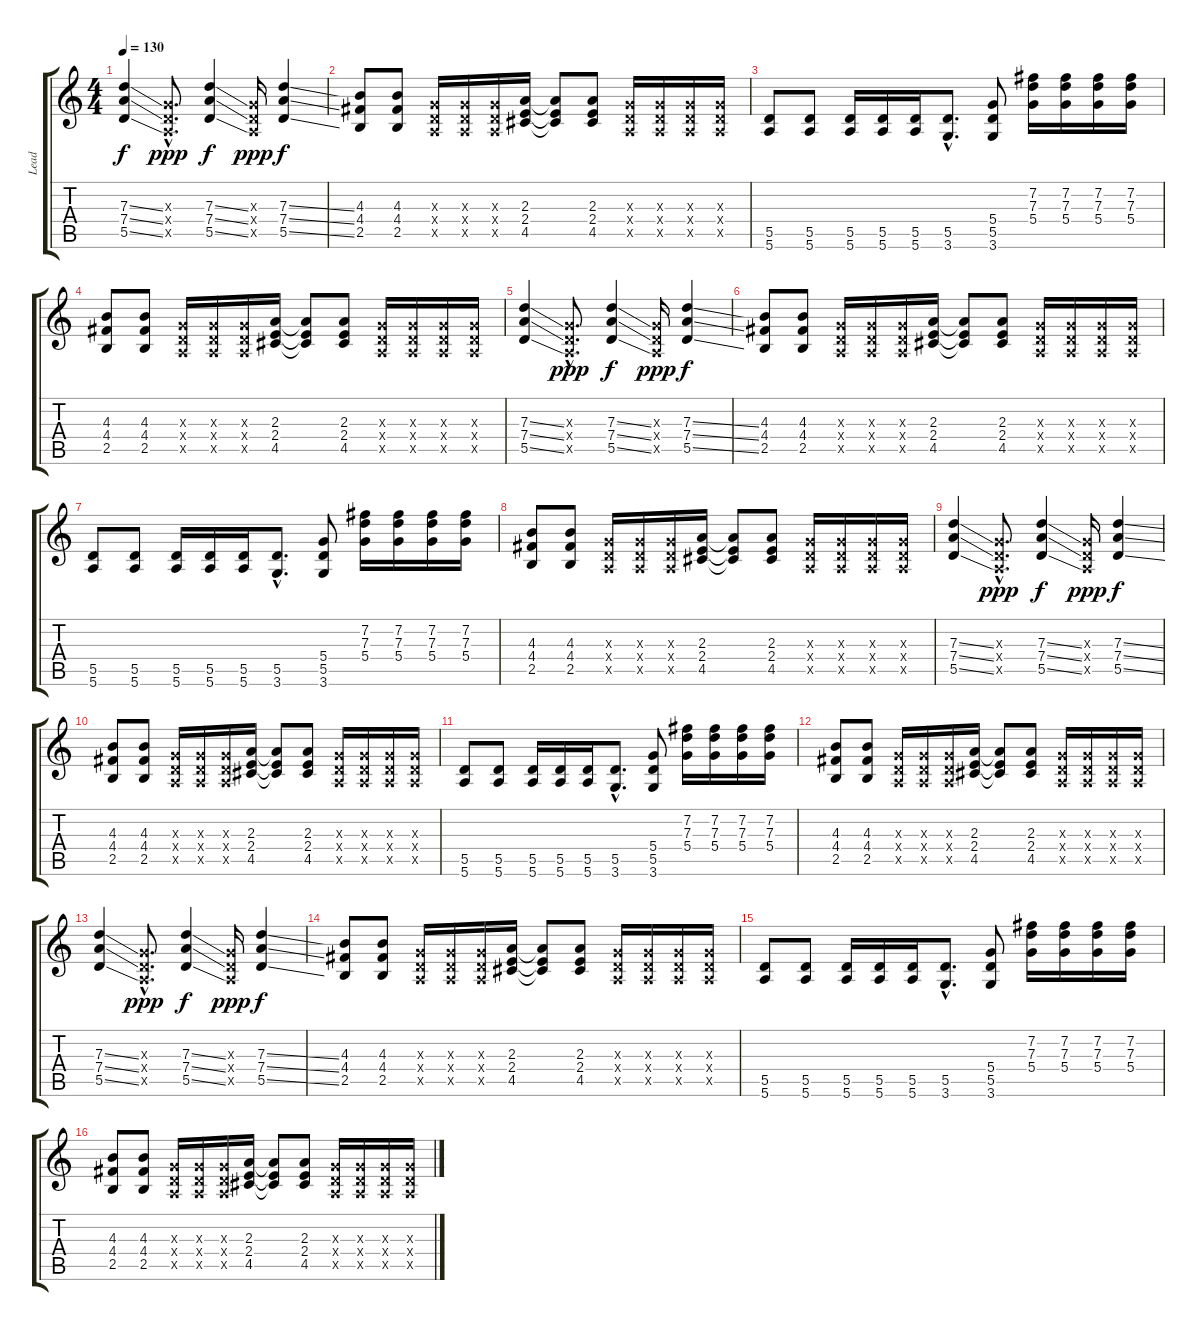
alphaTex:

\track ("Lead" "Lead") {instrument electricguitarjazz}
\staff {score tabs}
\tuning (E4 B3 G3 D3 A2 E2) {hide}
\ts (4 4)
\tempo 130
\clef g2
\ks c
(7.3{ss} 7.4{ss} 5.5{ss}).4{dy f} (0.3{hac x} 0.4{hac x} 0.5{hac x}).8{d dy ppp} (7.3{ss} 7.4{ss} 5.5{ss}).4{dy f} (0.3{x} 0.4{x} 0.5{x}).16{dy ppp} (7.3{ss} 7.4{ss} 5.5{ss}).4{dy f} |
(4.3 4.4 2.5).8{volume 13 instrument overdrivenguitar} (4.3 4.4 2.5).8 (0.3{x} 0.4{x} 0.5{x}).16 (0.3{x} 0.4{x} 0.5{x}).16 (0.3{x} 0.4{x} 0.5{x}).16 (2.3 2.4 4.5).16 (2.3{t} 2.4{t} 4.5{t}).8 (2.3 2.4 4.5).8 (0.3{x} 0.4{x} 0.5{x}).16 (0.3{x} 0.4{x} 0.5{x}).16 (0.3{x} 0.4{x} 0.5{x}).16 (0.3{x} 0.4{x} 0.5{x}).16 |
(5.5 5.6).8 (5.5 5.6).8 (5.5 5.6).16 (5.5 5.6).16 (5.5 5.6).16 (5.5{hac} 3.6{hac}).8{d} (5.4 5.5 3.6).8 (7.2 7.3 5.4).16 (7.2 7.3 5.4).16 (7.2 7.3 5.4).16 (7.2 7.3 5.4).16 |
(4.3 4.4 2.5).8{volume 13 instrument overdrivenguitar} (4.3 4.4 2.5).8 (0.3{x} 0.4{x} 0.5{x}).16 (0.3{x} 0.4{x} 0.5{x}).16 (0.3{x} 0.4{x} 0.5{x}).16 (2.3 2.4 4.5).16 (2.3{t} 2.4{t} 4.5{t}).8 (2.3 2.4 4.5).8 (0.3{x} 0.4{x} 0.5{x}).16 (0.3{x} 0.4{x} 0.5{x}).16 (0.3{x} 0.4{x} 0.5{x}).16 (0.3{x} 0.4{x} 0.5{x}).16 |
(7.3{ss} 7.4{ss} 5.5{ss}).4 (0.3{hac x} 0.4{hac x} 0.5{hac x}).8{d dy ppp} (7.3{ss} 7.4{ss} 5.5{ss}).4{dy f} (0.3{x} 0.4{x} 0.5{x}).16{dy ppp} (7.3{ss} 7.4{ss} 5.5{ss}).4{dy f} |
(4.3 4.4 2.5).8{volume 13 instrument overdrivenguitar} (4.3 4.4 2.5).8 (0.3{x} 0.4{x} 0.5{x}).16 (0.3{x} 0.4{x} 0.5{x}).16 (0.3{x} 0.4{x} 0.5{x}).16 (2.3 2.4 4.5).16 (2.3{t} 2.4{t} 4.5{t}).8 (2.3 2.4 4.5).8 (0.3{x} 0.4{x} 0.5{x}).16 (0.3{x} 0.4{x} 0.5{x}).16 (0.3{x} 0.4{x} 0.5{x}).16 (0.3{x} 0.4{x} 0.5{x}).16 |
(5.5 5.6).8 (5.5 5.6).8 (5.5 5.6).16 (5.5 5.6).16 (5.5 5.6).16 (5.5{hac} 3.6{hac}).8{d} (5.4 5.5 3.6).8 (7.2 7.3 5.4).16 (7.2 7.3 5.4).16 (7.2 7.3 5.4).16 (7.2 7.3 5.4).16 |
(4.3 4.4 2.5).8{volume 13 instrument overdrivenguitar} (4.3 4.4 2.5).8 (0.3{x} 0.4{x} 0.5{x}).16 (0.3{x} 0.4{x} 0.5{x}).16 (0.3{x} 0.4{x} 0.5{x}).16 (2.3 2.4 4.5).16 (2.3{t} 2.4{t} 4.5{t}).8 (2.3 2.4 4.5).8 (0.3{x} 0.4{x} 0.5{x}).16 (0.3{x} 0.4{x} 0.5{x}).16 (0.3{x} 0.4{x} 0.5{x}).16 (0.3{x} 0.4{x} 0.5{x}).16 |
(7.3{ss} 7.4{ss} 5.5{ss}).4 (0.3{hac x} 0.4{hac x} 0.5{hac x}).8{d dy ppp} (7.3{ss} 7.4{ss} 5.5{ss}).4{dy f} (0.3{x} 0.4{x} 0.5{x}).16{dy ppp} (7.3{ss} 7.4{ss} 5.5{ss}).4{dy f} |
(4.3 4.4 2.5).8{volume 13 instrument overdrivenguitar} (4.3 4.4 2.5).8 (0.3{x} 0.4{x} 0.5{x}).16 (0.3{x} 0.4{x} 0.5{x}).16 (0.3{x} 0.4{x} 0.5{x}).16 (2.3 2.4 4.5).16 (2.3{t} 2.4{t} 4.5{t}).8 (2.3 2.4 4.5).8 (0.3{x} 0.4{x} 0.5{x}).16 (0.3{x} 0.4{x} 0.5{x}).16 (0.3{x} 0.4{x} 0.5{x}).16 (0.3{x} 0.4{x} 0.5{x}).16 |
(5.5 5.6).8 (5.5 5.6).8 (5.5 5.6).16 (5.5 5.6).16 (5.5 5.6).16 (5.5{hac} 3.6{hac}).8{d} (5.4 5.5 3.6).8 (7.2 7.3 5.4).16 (7.2 7.3 5.4).16 (7.2 7.3 5.4).16 (7.2 7.3 5.4).16 |
(4.3 4.4 2.5).8{volume 13 instrument overdrivenguitar} (4.3 4.4 2.5).8 (0.3{x} 0.4{x} 0.5{x}).16 (0.3{x} 0.4{x} 0.5{x}).16 (0.3{x} 0.4{x} 0.5{x}).16 (2.3 2.4 4.5).16 (2.3{t} 2.4{t} 4.5{t}).8 (2.3 2.4 4.5).8 (0.3{x} 0.4{x} 0.5{x}).16 (0.3{x} 0.4{x} 0.5{x}).16 (0.3{x} 0.4{x} 0.5{x}).16 (0.3{x} 0.4{x} 0.5{x}).16 |
(7.3{ss} 7.4{ss} 5.5{ss}).4 (0.3{hac x} 0.4{hac x} 0.5{hac x}).8{d dy ppp} (7.3{ss} 7.4{ss} 5.5{ss}).4{dy f} (0.3{x} 0.4{x} 0.5{x}).16{dy ppp} (7.3{ss} 7.4{ss} 5.5{ss}).4{dy f} |
(4.3 4.4 2.5).8{volume 13 instrument overdrivenguitar} (4.3 4.4 2.5).8 (0.3{x} 0.4{x} 0.5{x}).16 (0.3{x} 0.4{x} 0.5{x}).16 (0.3{x} 0.4{x} 0.5{x}).16 (2.3 2.4 4.5).16 (2.3{t} 2.4{t} 4.5{t}).8 (2.3 2.4 4.5).8 (0.3{x} 0.4{x} 0.5{x}).16 (0.3{x} 0.4{x} 0.5{x}).16 (0.3{x} 0.4{x} 0.5{x}).16 (0.3{x} 0.4{x} 0.5{x}).16 |
(5.5 5.6).8 (5.5 5.6).8 (5.5 5.6).16 (5.5 5.6).16 (5.5 5.6).16 (5.5{hac} 3.6{hac}).8{d} (5.4 5.5 3.6).8 (7.2 7.3 5.4).16 (7.2 7.3 5.4).16 (7.2 7.3 5.4).16 (7.2 7.3 5.4).16 |
(4.3 4.4 2.5).8{volume 13 instrument overdrivenguitar} (4.3 4.4 2.5).8 (0.3{x} 0.4{x} 0.5{x}).16 (0.3{x} 0.4{x} 0.5{x}).16 (0.3{x} 0.4{x} 0.5{x}).16 (2.3 2.4 4.5).16 (2.3{t} 2.4{t} 4.5{t}).8 (2.3 2.4 4.5).8 (0.3{x} 0.4{x} 0.5{x}).16 (0.3{x} 0.4{x} 0.5{x}).16 (0.3{x} 0.4{x} 0.5{x}).16 (0.3{x} 0.4{x} 0.5{x}).16
